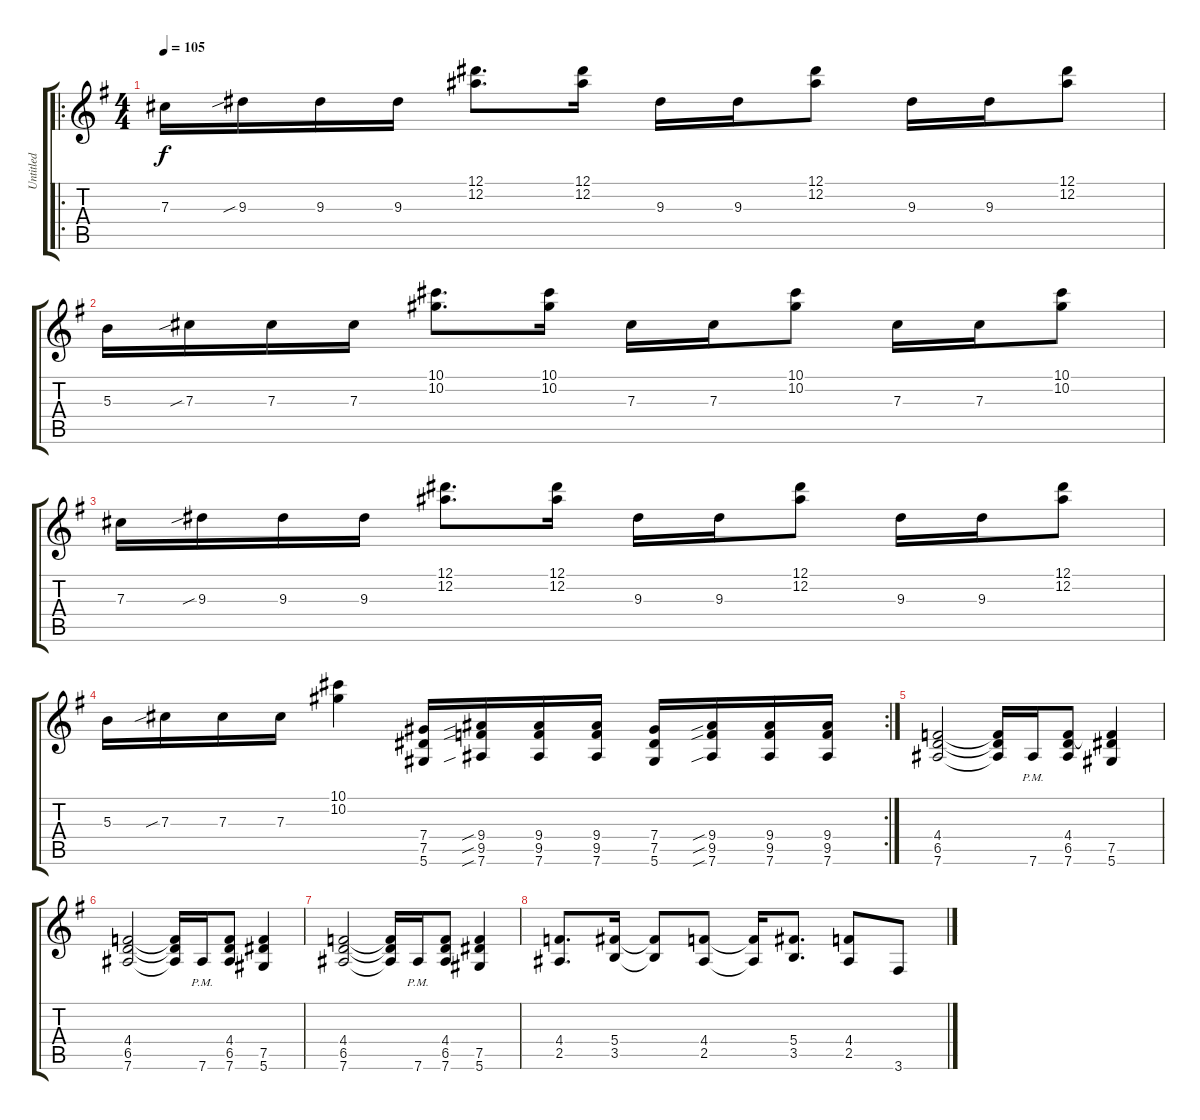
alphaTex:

\track ("Untitled" "Untitled") {instrument distortionguitar}
\staff {score tabs}
\tuning (Eb4 Bb3 Gb3 Db3 Ab2 Eb2) {hide}
\ro
\ts (4 4)
\tempo 105
\clef g2
\ks g
7.3.16{dy f} 9.3{sib}.16 9.3.16 9.3.16 (12.1 12.2).8{d} (12.1 12.2).16 9.3.16 9.3.16 (12.1 12.2).8 9.3.16 9.3.16 (12.1 12.2).8 |
5.3.16 7.3{sib}.16 7.3.16 7.3.16 (10.1 10.2).8{d} (10.1 10.2).16 7.3.16 7.3.16 (10.1 10.2).8 7.3.16 7.3.16 (10.1 10.2).8 |
7.3.16 9.3{sib}.16 9.3.16 9.3.16 (12.1 12.2).8{d} (12.1 12.2).16 9.3.16 9.3.16 (12.1 12.2).8 9.3.16 9.3.16 (12.1 12.2).8 |
\rc 2
5.3.16 7.3{sib}.16 7.3.16 7.3.16 (10.1 10.2).4 (7.4 7.5 5.6).16 (9.4{sib} 9.5{sib} 7.6{sib}).16 (9.4 9.5 7.6).16 (9.4 9.5 7.6).16 (7.4 7.5 5.6).16 (9.4{sib} 9.5{sib} 7.6{sib}).16 (9.4 9.5 7.6).16 (9.4 9.5 7.6).16 |
(4.4 6.5 7.6).2 (4.4{t} 6.5{t} 7.6{t}).16 7.6{pm}.16 (4.4 6.5 7.6).8 (4.4{t} 7.5 5.6).4 |
(4.4 6.5 7.6).2 (4.4{t} 6.5{t} 7.6{t}).16 7.6{pm}.16 (4.4 6.5 7.6).8 (4.4{t} 7.5 5.6).4 |
(4.4 6.5 7.6).2 (4.4{t} 6.5{t} 7.6{t}).16 7.6{pm}.16 (4.4 6.5 7.6).8 (4.4{t} 7.5 5.6).4 |
(4.4 2.5).8{d} (5.4 3.5).16 (5.4{t} 3.5{t}).8 (4.4 2.5).8 (4.4{t} 2.5{t}).16 (5.4 3.5).8{d} (4.4 2.5).8 3.6.8
